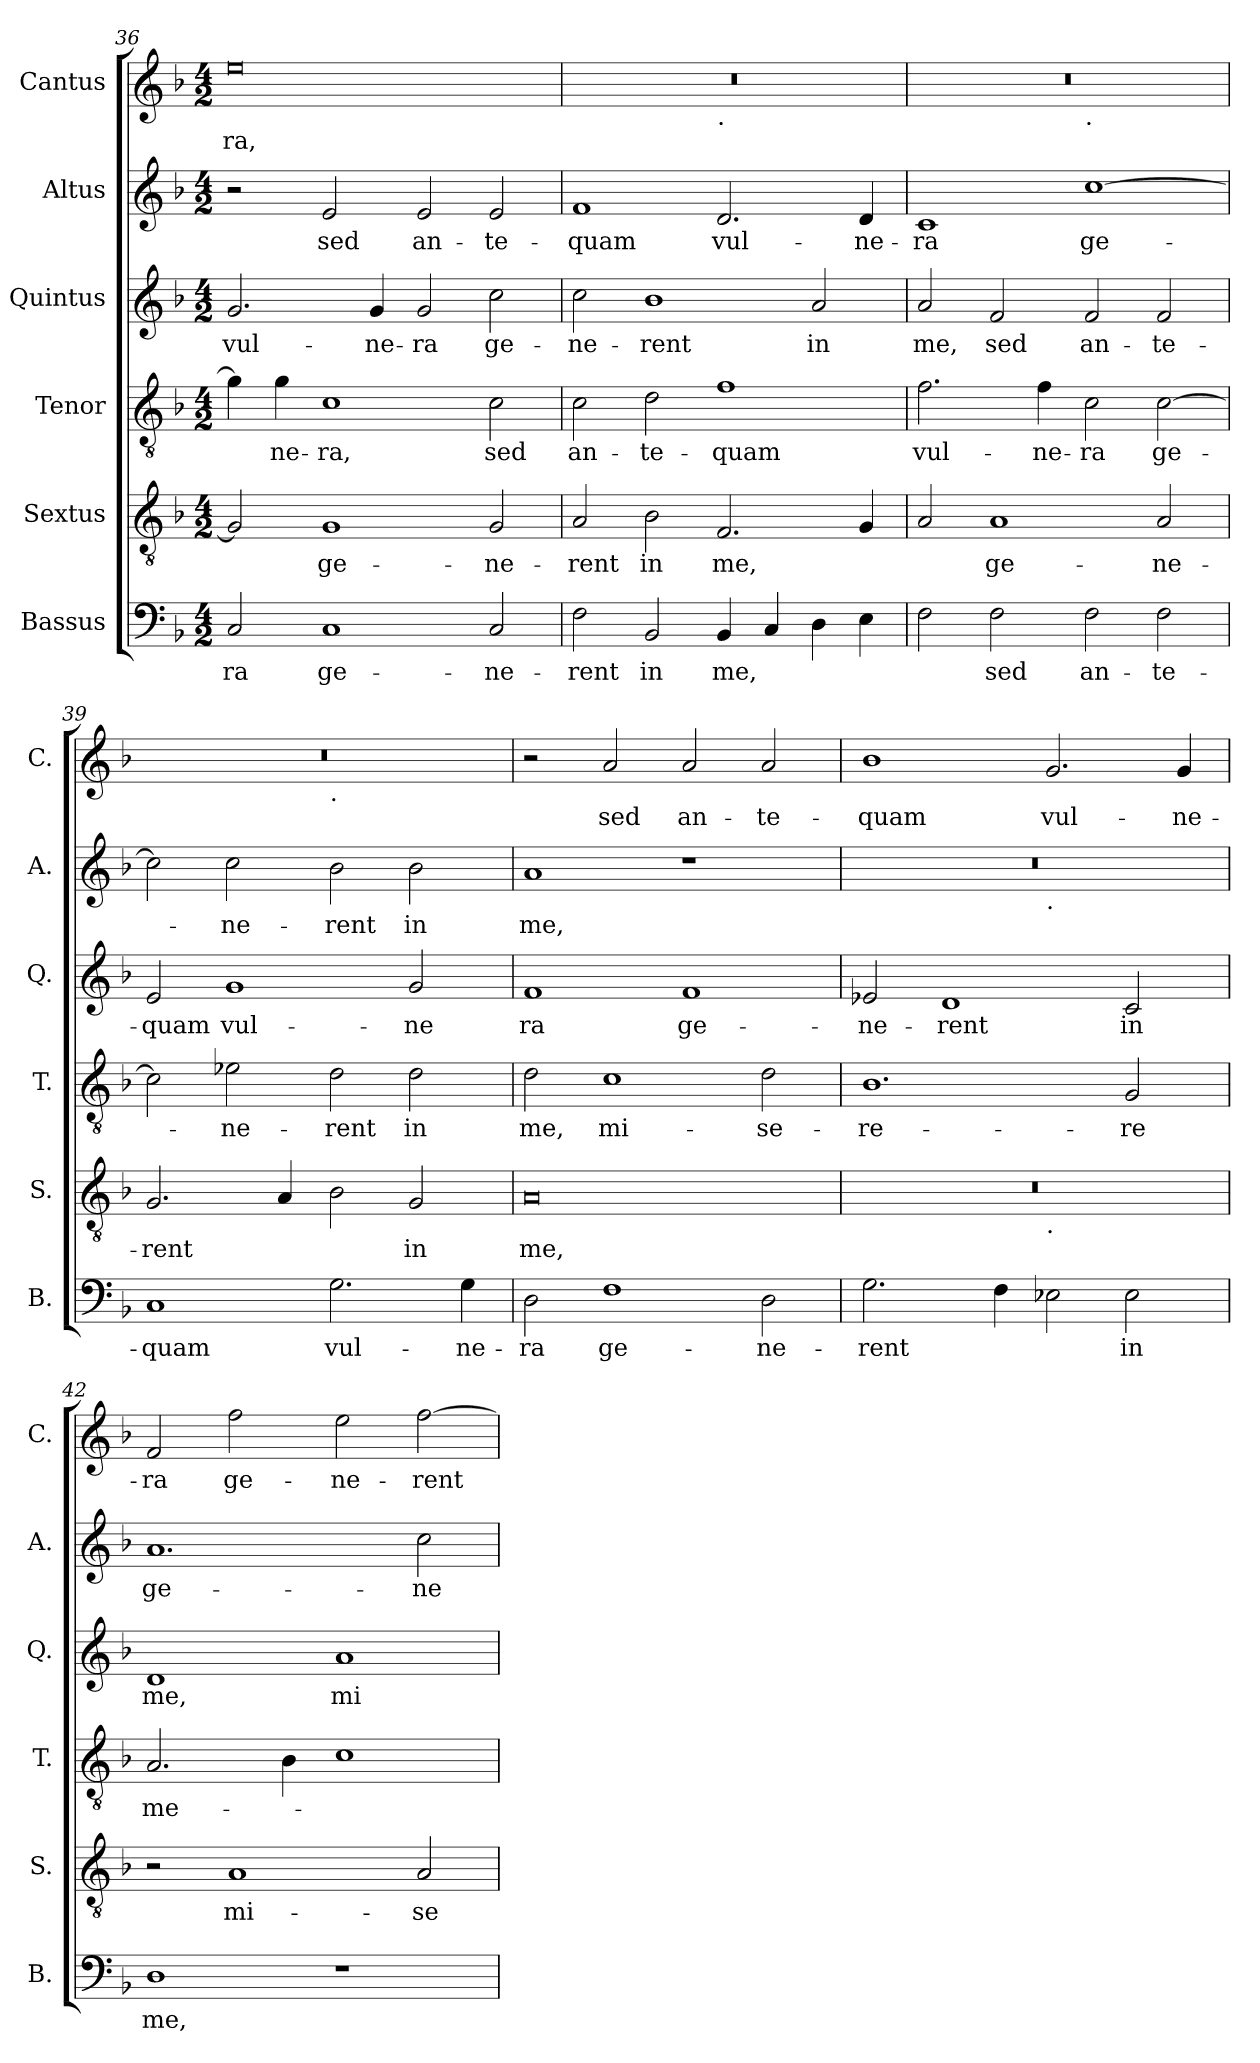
**kern	**text	**kern	**text	**kern	**text	**kern	**text	**kern	**text	**kern	**text
*part6	*part6	*part5	*part5	*part4	*part4	*part3	*part3	*part2	*part2	*part1	*part1
*staff6	*staff6	*staff5	*staff5	*staff4	*staff4	*staff3	*staff3	*staff2	*staff2	*staff1	*staff1
*I"Bassus	*	*I"Sextus	*	*I"Tenor	*	*I"Quintus	*	*I"Altus	*	*I"Cantus	*
*I'B.	*	*I'S.	*	*I'T.	*	*I'Q.	*	*I'A.	*	*I'C.	*
*clefF4	*	*clefGv2	*	*clefGv2	*	*clefG2	*	*clefG2	*	*clefG2	*
*k[b-]	*	*k[b-]	*	*k[b-]	*	*k[b-]	*	*k[b-]	*	*k[b-]	*
*M4/2	*	*M4/2	*	*M4/2	*	*M4/2	*	*M4/2	*	*M4/2	*
=36	=36	=36	=36	=36	=36	=36	=36	=36	=36	=36	=36
!	!LO:LY:b	!	!	!	!	!	!LO:LY:b	!	!	!	!LO:LY:b
2C/	-ra	2G/]	.	4g\]	.	2.g/	vul-	2r	.	0ee	-ra,
!	!	!	!	!	!LO:LY:b	!	!	!	!	!	!
.	.	.	.	4g\	-ne-	.	.	.	.	.	.
!	!LO:LY:b	!	!LO:LY:b	!	!LO:LY:b	!	!	!	!LO:LY:b	!	!
1C	ge-	1G	ge-	1c	-ra,	.	.	2e/	sed	.	.
!	!	!	!	!	!	!	!LO:LY:b	!	!	!	!
.	.	.	.	.	.	4g/	-ne-	.	.	.	.
!	!	!	!	!	!	!	!LO:LY:b	!	!LO:LY:b	!	!
.	.	.	.	.	.	2g/	-ra	2e/	an-	.	.
!	!LO:LY:b	!	!LO:LY:b	!	!LO:LY:b	!	!LO:LY:b	!	!LO:LY:b	!	!
2C/	-ne-	2G/	-ne-	2c\	sed	2cc\	ge-	2e/	-te-	.	.
=37	=37	=37	=37	=37	=37	=37	=37	=37	=37	=37	=37
!	!LO:LY:b	!	!LO:LY:b	!	!LO:LY:b	!	!LO:LY:b	!	!LO:LY:b	!	!
*	*	*	*	*	*	*	*	*	*	*^	*
2F\	-rent	2A/	-rent	2c\	an-	2cc\	-ne-	1f	-quam	0r	1ryy	.
!	!LO:LY:b	!	!LO:LY:b	!	!LO:LY:b	!	!LO:LY:b	!	!	!	!	!
2BB-/	in	2B-\	in	2d\	-te-	1b-	-rent	.	.	.	.	.
!	!	!	!	!	!	!	!	!	!	!	!LO:TX:b:t=.	!
!	!LO:LY:b	!	!LO:LY:b	!	!LO:LY:b	!	!	!	!LO:LY:b	!	!	!
4BB-/	me,	2.F/	me,	1f	-quam	.	.	2.d/	vul-	.	1ryy	.
4C/	.	.	.	.	.	.	.	.	.	.	.	.
!	!	!	!	!	!	!	!LO:LY:b	!	!	!	!	!
4D\	.	.	.	.	.	2a/	in	.	.	.	.	.
!	!	!	!	!	!	!	!	!	!LO:LY:b	!	!	!
4E\	.	4G/	.	.	.	.	.	4d/	-ne-	.	.	.
=38	=38	=38	=38	=38	=38	=38	=38	=38	=38	=38	=38	=38
!	!	!	!	!	!LO:LY:b	!	!LO:LY:b	!	!LO:LY:b	!	!	!
2F\	.	2A/	.	2.f\	vul-	2a/	me,	1c	-ra	0r	1ryy	.
!	!LO:LY:b	!	!LO:LY:b	!	!	!	!LO:LY:b	!	!	!	!	!
2F\	sed	1A	ge-	.	.	2f/	sed	.	.	.	.	.
!	!	!	!	!	!LO:LY:b	!	!	!	!	!	!	!
.	.	.	.	4f\	-ne-	.	.	.	.	.	.	.
!	!	!	!	!	!	!	!	!	!	!	!LO:TX:b:t=.	!
!	!LO:LY:b	!	!	!	!LO:LY:b	!	!LO:LY:b	!	!LO:LY:b	!	!	!
2F\	an-	.	.	2c\	-ra	2f/	an-	[1cc	ge-	.	1ryy	.
!	!LO:LY:b	!	!LO:LY:b	!	!LO:LY:b	!	!LO:LY:b	!	!	!	!	!
2F\	-te-	2A/	-ne-	[2c\	ge-	2f/	-te-	.	.	.	.	.
=39	=39	=39	=39	=39	=39	=39	=39	=39	=39	=39	=39	=39
!	!LO:LY:b	!	!LO:LY:b	!	!	!	!LO:LY:b	!	!	!	!	!
1C	-quam	2.G/	-rent	2c\]	.	2e/	-quam	2cc\]	.	0r	1ryy	.
!	!	!	!	!	!LO:LY:b	!	!LO:LY:b	!	!LO:LY:b	!	!	!
.	.	.	.	2e-X\	-ne-	1g	vul-	2cc\	-ne-	.	.	.
.	.	4A/	.	.	.	.	.	.	.	.	.	.
!	!	!	!	!	!	!	!	!	!	!	!LO:TX:b:t=.	!
!	!LO:LY:b	!	!	!	!LO:LY:b	!	!	!	!LO:LY:b	!	!	!
2.G\	vul-	2B-\	.	2d\	-rent	.	.	2b-\	-rent	.	1ryy	.
!	!	!	!LO:LY:b	!	!LO:LY:b	!	!LO:LY:b	!	!LO:LY:b	!	!	!
.	.	2G/	in	2d\	in	2g/	-ne	2b-\	in	.	.	.
!	!LO:LY:b	!	!	!	!	!	!	!	!	!	!	!
4G\	-ne-	.	.	.	.	.	.	.	.	.	.	.
!!LO:LB:g=z
=40	=40	=40	=40	=40	=40	=40	=40	=40	=40	=40	=40	=40
!	!LO:LY:b	!	!LO:LY:b	!	!LO:LY:b	!	!LO:LY:b	!	!LO:LY:b	!	!	!
*	*	*	*	*	*	*	*	*	*	*v	*v	*
2D\	-ra	0A	me,	2d\	me,	1f	ra	1a	me,	2r	.
!	!LO:LY:b	!	!	!	!LO:LY:b	!	!	!	!	!	!LO:LY:b
1F	ge-	.	.	1c	mi-	.	.	.	.	2a/	sed
!	!	!	!	!	!	!	!LO:LY:b	!	!	!	!LO:LY:b
.	.	.	.	.	.	1f	ge-	1r	.	2a/	an-
!	!LO:LY:b	!	!	!	!LO:LY:b	!	!	!	!	!	!LO:LY:b
2D\	-ne-	.	.	2d\	-se-	.	.	.	.	2a/	-te-
=41	=41	=41	=41	=41	=41	=41	=41	=41	=41	=41	=41
!	!LO:LY:b	!	!	!	!LO:LY:b	!	!LO:LY:b	!	!	!	!LO:LY:b
*	*	*^	*	*	*	*	*	*^	*	*	*
2.G\	-rent	0r	1ryy	.	1.B-	-re-	2e-X/	-ne-	0r	1ryy	.	1b-	-quam
!	!	!	!	!	!	!	!	!LO:LY:b	!	!	!	!	!
.	.	.	.	.	.	.	1d	-rent	.	.	.	.	.
4F\	.	.	.	.	.	.	.	.	.	.	.	.	.
!	!	!	!	!	!	!	!	!	!	!LO:TX:b:t=.	!	!	!
!	!	!	!LO:TX:b:t=.	!	!	!	!	!	!	!	!	!	!
!	!	!	!	!	!	!	!	!	!	!	!	!	!LO:LY:b
2E-X\	.	.	1ryy	.	.	.	.	.	.	1ryy	.	2.g/	vul-
!	!LO:LY:b	!	!	!	!	!LO:LY:b	!	!LO:LY:b	!	!	!	!	!
2E-\	in	.	.	.	2G/	-re	2c/	in	.	.	.	.	.
!	!	!	!	!	!	!	!	!	!	!	!	!	!LO:LY:b
.	.	.	.	.	.	.	.	.	.	.	.	4g/	-ne-
=42	=42	=42	=42	=42	=42	=42	=42	=42	=42	=42	=42	=42	=42
!	!LO:LY:b	!	!	!	!	!LO:LY:b	!	!LO:LY:b	!	!	!LO:LY:b	!	!LO:LY:b
*	*	*v	*v	*	*	*	*	*	*v	*v	*	*	*
1D	me,	2r	.	2.A/	me-	1d	me,	1.a	ge-	2f/	-ra
!	!	!	!LO:LY:b	!	!	!	!	!	!	!	!LO:LY:b
.	.	1A	mi-	.	.	.	.	.	.	2ff\	ge-
.	.	.	.	4B-\	.	.	.	.	.	.	.
!	!	!	!	!	!	!	!LO:LY:b	!	!	!	!LO:LY:b
1r	.	.	.	1c	.	1a	mi-	.	.	2ee\	-ne-
!	!	!	!LO:LY:b	!	!	!	!	!	!LO:LY:b	!	!LO:LY:b
.	.	2A/	-se-	.	.	.	.	2cc\	-ne-	[2ff\	-rent
=	=	=	=	=	=	=	=	=	=	=	=
*-	*-	*-	*-	*-	*-	*-	*-	*-	*-	*-	*-
